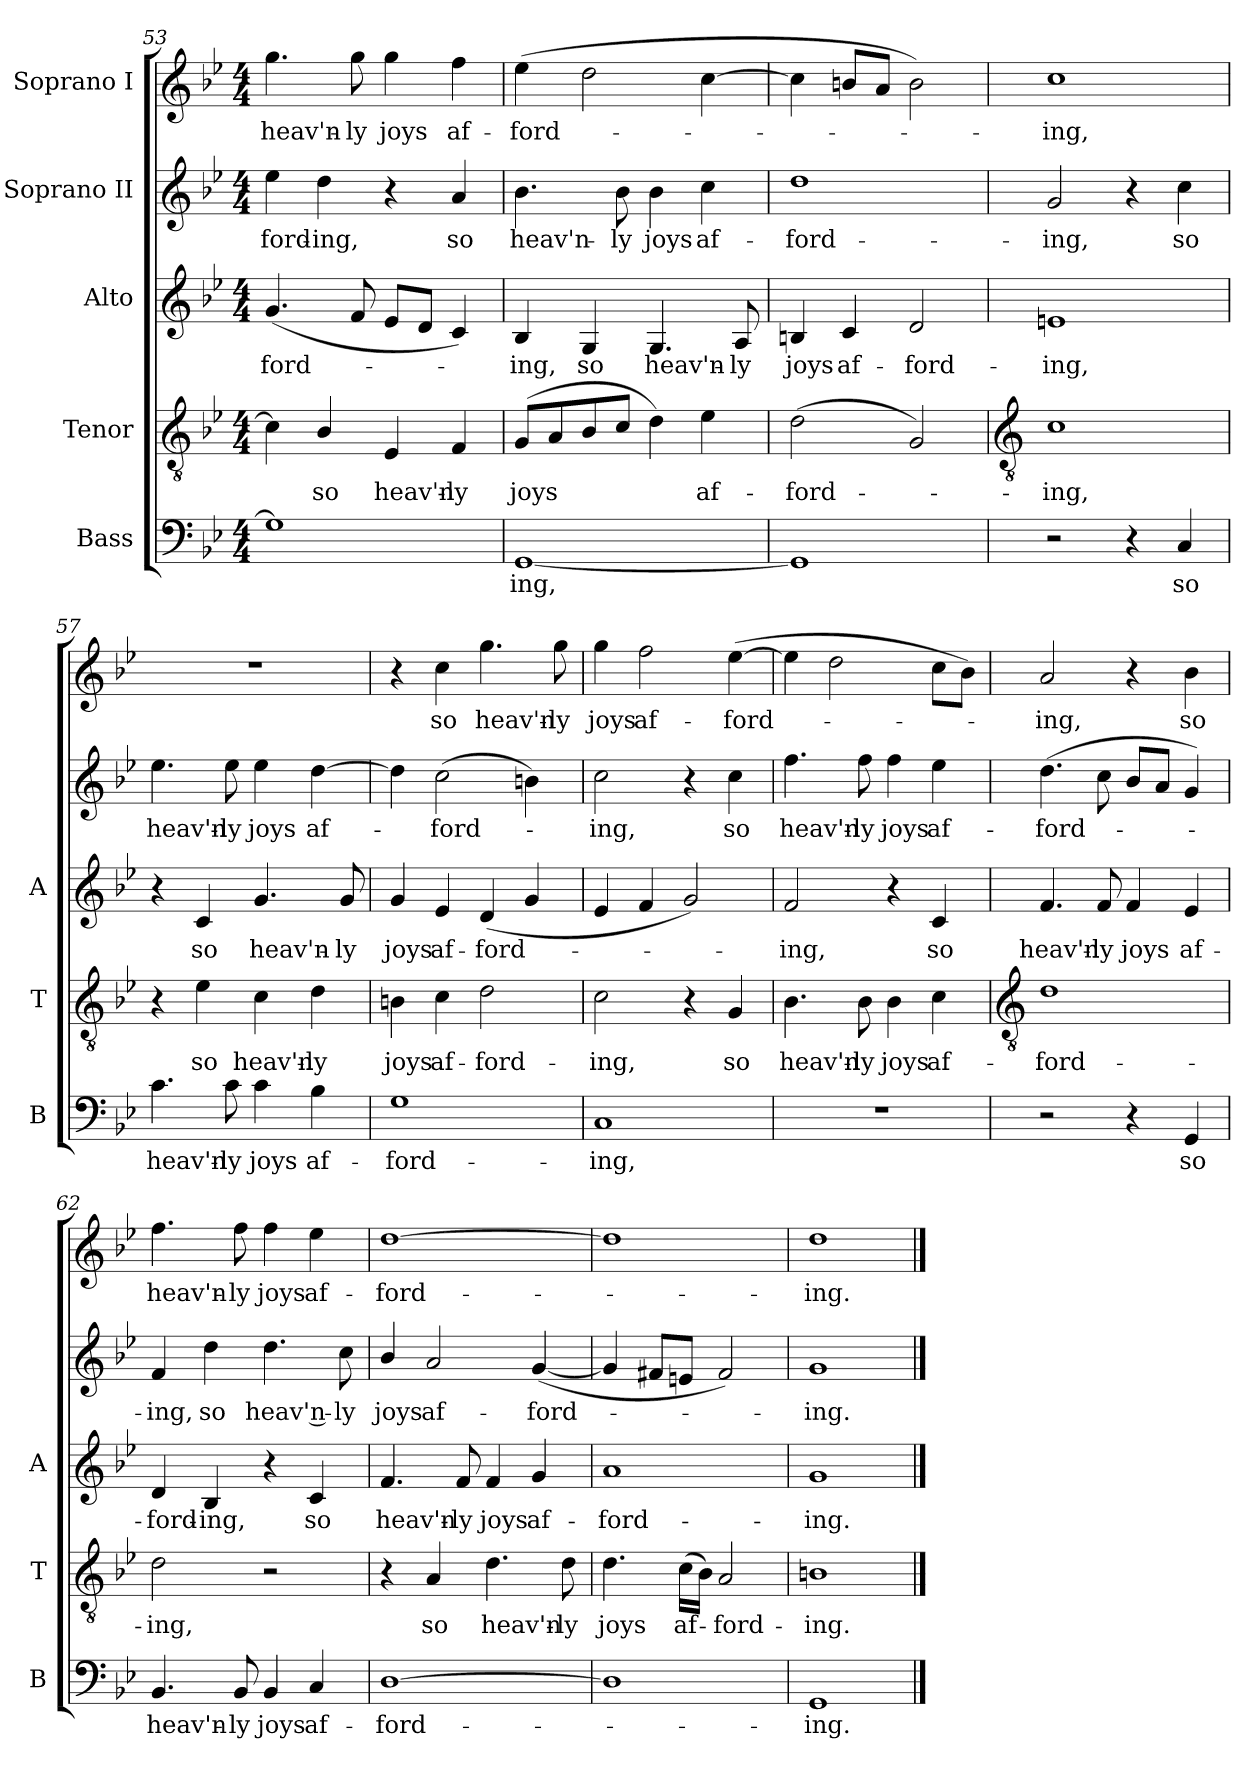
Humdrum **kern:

**kern	**text	**kern	**text	**kern	**text	**kern	**text	**kern	**text
*part5	*part5	*part4	*part4	*part3	*part3	*part2	*part2	*part1	*part1
*staff5	*staff5	*staff4	*staff4	*staff3	*staff3	*staff2	*staff2	*staff1	*staff1
*I"Bass	*	*I"Tenor	*	*I"Alto	*	*I"Soprano II	*	*I"Soprano I	*
*I'B	*	*I'T	*	*I'A	*	*	*	*	*
*clefF4	*	*clefGv2	*	*clefG2	*	*clefG2	*	*clefG2	*
*k[b-e-]	*	*k[b-e-]	*	*k[b-e-]	*	*k[b-e-]	*	*k[b-e-]	*
*B-:	*	*B-:	*	*B-:	*	*B-:	*	*B-:	*
*M4/4	*	*M4/4	*	*M4/4	*	*M4/4	*	*M4/4	*
=53	=53	=53	=53	=53	=53	=53	=53	=53	=53
!	!	!	!	!	!LO:LY:b	!	!LO:LY:b	!	!LO:LY:b
1G]	.	4c]	.	(<4.g	-ford-	4ee-	-ford-	4.gg	heav'n-
!	!	!	!LO:LY:b	!	!	!	!LO:LY:b	!	!
.	.	4B-/	so	.	.	4dd	-ing,	.	.
!	!	!	!	!	!	!	!	!	!LO:LY:b
.	.	.	.	8f	.	.	.	8gg	-ly
!	!	!	!LO:LY:b	!	!	!	!	!	!LO:LY:b
.	.	4E-	heav'n-	8e-L	.	4r	.	4gg	joys
.	.	.	.	8dJ	.	.	.	.	.
!	!	!	!LO:LY:b	!	!	!	!LO:LY:b	!	!LO:LY:b
.	.	4F	-ly	4c)	.	4a	so	4ff	af-
=54	=54	=54	=54	=54	=54	=54	=54	=54	=54
!	!LO:LY:b	!	!LO:LY:b	!	!LO:LY:b	!	!LO:LY:b	!	!LO:LY:b
[1GG	ing,	(<8GL	joys	4B-	ing,	4.b-	heav'n-	(>4ee-	-ford-
.	.	8A	.	.	.	.	.	.	.
!	!	!	!	!	!LO:LY:b	!	!	!	!
.	.	8B-	.	4G	so	.	.	2dd	.
!	!	!	!	!	!	!	!LO:LY:b	!	!
.	.	8cJ	.	.	.	8b-	-ly	.	.
!	!	!	!	!	!LO:LY:b	!	!LO:LY:b	!	!
.	.	4d)	.	4.G	heav'n-	4b-	joys	.	.
!	!	!	!LO:LY:b	!	!	!	!LO:LY:b	!	!
.	.	4e-	af-	.	.	4cc	af-	[4cc	.
!	!	!	!	!	!LO:LY:b	!	!	!	!
.	.	.	.	8A	-ly	.	.	.	.
=55	=55	=55	=55	=55	=55	=55	=55	=55	=55
!	!	!	!LO:LY:b	!	!LO:LY:b	!	!LO:LY:b	!	!
1GG]	.	(<2d	-ford-	4Bn	joys	1dd	-ford-	4cc]	.
!	!	!	!	!	!LO:LY:b	!	!	!	!
.	.	.	.	4c	af-	.	.	8bnL	.
.	.	.	.	.	.	.	.	8aJ	.
!	!	!	!	!	!LO:LY:b	!	!	!	!
.	.	2G)	.	2d	-ford-	.	.	2b)	.
!!LO:LB:g=z
=56	=56	=56	=56	=56	=56	=56	=56	=56	=56
*	*	*clefGv2	*	*	*	*	*	*	*
!	!	!	!LO:LY:b	!	!LO:LY:b	!	!LO:LY:b	!	!LO:LY:b
2r	.	1c	ing,	1en	-ing,	2g	-ing,	1cc	ing,
4r	.	.	.	.	.	4r	.	.	.
!	!LO:LY:b	!	!	!	!	!	!LO:LY:b	!	!
4C	so	.	.	.	.	4cc	so	.	.
=57	=57	=57	=57	=57	=57	=57	=57	=57	=57
!	!LO:LY:b	!	!	!	!	!	!LO:LY:b	!	!
4.c	heav'n-	4r	.	4r	.	4.ee-	heav'n-	1r	.
!	!	!	!LO:LY:b	!	!LO:LY:b	!	!	!	!
.	.	4e-	so	4c	so	.	.	.	.
!	!LO:LY:b	!	!	!	!	!	!LO:LY:b	!	!
8c	-ly	.	.	.	.	8ee-	-ly	.	.
!	!LO:LY:b	!	!LO:LY:b	!	!LO:LY:b	!	!LO:LY:b	!	!
4c	joys	4c	heav'n-	4.g	heav'n-	4ee-	joys	.	.
!	!LO:LY:b	!	!LO:LY:b	!	!	!	!LO:LY:b	!	!
4B-	af-	4d	-ly	.	.	[4dd	af-	.	.
!	!	!	!	!	!LO:LY:b	!	!	!	!
.	.	.	.	8g	-ly	.	.	.	.
=58	=58	=58	=58	=58	=58	=58	=58	=58	=58
!	!LO:LY:b	!	!LO:LY:b	!	!LO:LY:b	!	!	!	!
1G	-ford-	4Bn	joys	4g	joys	4dd]	.	4r	.
!	!	!	!LO:LY:b	!	!LO:LY:b	!	!LO:LY:b	!	!LO:LY:b
.	.	4c	af-	4e-	af-	(>2cc	ford-	4cc	so
!	!	!	!LO:LY:b	!	!LO:LY:b	!	!	!	!LO:LY:b
.	.	2d	-ford-	(<4d	-ford-	.	.	4.gg	heav'n-
.	.	.	.	4g	.	4bn)	.	.	.
!	!	!	!	!	!	!	!	!	!LO:LY:b
.	.	.	.	.	.	.	.	8gg	-ly
=59	=59	=59	=59	=59	=59	=59	=59	=59	=59
!	!LO:LY:b	!	!LO:LY:b	!	!	!	!LO:LY:b	!	!LO:LY:b
1C	-ing,	2c	-ing,	4e-	.	2cc	ing,	4gg	joys
!	!	!	!	!	!	!	!	!	!LO:LY:b
.	.	.	.	4f	.	.	.	2ff	af-
.	.	4r	.	2g)	.	4r	.	.	.
!	!	!	!LO:LY:b	!	!	!	!LO:LY:b	!	!LO:LY:b
.	.	4G	so	.	.	4cc	so	(>[4ee-	-ford-
=60	=60	=60	=60	=60	=60	=60	=60	=60	=60
!	!	!	!LO:LY:b	!	!LO:LY:b	!	!LO:LY:b	!	!
1r	.	4.B-	heav'n-	2f	ing,	4.ff	heav'n-	4ee-]	.
.	.	.	.	.	.	.	.	2dd	.
!	!	!	!LO:LY:b	!	!	!	!LO:LY:b	!	!
.	.	8B-	-ly	.	.	8ff	-ly	.	.
!	!	!	!LO:LY:b	!	!	!	!LO:LY:b	!	!
.	.	4B-	joys	4r	.	4ff	joys	.	.
!	!	!	!LO:LY:b	!	!LO:LY:b	!	!LO:LY:b	!	!
.	.	4c	af-	4c	so	4ee-	af-	8ccL	.
.	.	.	.	.	.	.	.	8b-J)	.
!!LO:LB:g=z
=61	=61	=61	=61	=61	=61	=61	=61	=61	=61
*	*	*clefGv2	*	*	*	*	*	*	*
!	!	!	!LO:LY:b	!	!LO:LY:b	!	!LO:LY:b	!	!LO:LY:b
2r	.	1d	-ford-	4.f	heav'n-	(<4.dd	-ford-	2a	ing,
!	!	!	!	!	!LO:LY:b	!	!	!	!
.	.	.	.	8f	-ly	8cc	.	.	.
!	!	!	!	!	!LO:LY:b	!	!	!	!
4r	.	.	.	4f	joys	8b-L	.	4r	.
.	.	.	.	.	.	8aJ	.	.	.
!	!LO:LY:b	!	!	!	!LO:LY:b	!	!	!	!LO:LY:b
4GG	so	.	.	4e-	af-	4g)	.	4b-	so
=62	=62	=62	=62	=62	=62	=62	=62	=62	=62
!	!LO:LY:b	!	!LO:LY:b	!	!LO:LY:b	!	!LO:LY:b	!	!LO:LY:b
4.BB-	heav'n-	2d	-ing,	4d	-ford-	4f	ing,	4.ff	heav'n-
!	!	!	!	!	!LO:LY:b	!	!LO:LY:b	!	!
.	.	.	.	4B-	-ing,	4dd	so	.	.
!	!LO:LY:b	!	!	!	!	!	!	!	!LO:LY:b
8BB-	-ly	.	.	.	.	.	.	8ff	-ly
!	!LO:LY:b	!	!	!	!	!	!LO:LY:b	!	!LO:LY:b
4BB-	joys	2r	.	4r	.	4.dd	heav' n-	4ff	joys
!	!LO:LY:b	!	!	!	!LO:LY:b	!	!	!	!LO:LY:b
4C	af-	.	.	4c	so	.	.	4ee-	af-
!	!	!	!	!	!	!	!LO:LY:b	!	!
.	.	.	.	.	.	8cc	-ly	.	.
=63	=63	=63	=63	=63	=63	=63	=63	=63	=63
!	!LO:LY:b	!	!	!	!LO:LY:b	!	!LO:LY:b	!	!LO:LY:b
[1D	-ford-	4r	.	4.f	heav'n-	4b-/	joys	[1dd	-ford-
!	!	!	!LO:LY:b	!	!	!	!LO:LY:b	!	!
.	.	4A	so	.	.	2a	af-	.	.
!	!	!	!	!	!LO:LY:b	!	!	!	!
.	.	.	.	8f	-ly	.	.	.	.
!	!	!	!LO:LY:b	!	!LO:LY:b	!	!	!	!
.	.	4.d	heav'n-	4f	joys	.	.	.	.
!	!	!	!	!	!LO:LY:b	!	!LO:LY:b	!	!
.	.	.	.	4g	af-	(<[4g	-ford-	.	.
!	!	!	!LO:LY:b	!	!	!	!	!	!
.	.	8d	-ly	.	.	.	.	.	.
=64	=64	=64	=64	=64	=64	=64	=64	=64	=64
!	!	!	!LO:LY:b	!	!LO:LY:b	!	!	!	!
1D]	.	4.d	joys	1a	-ford-	4g]	.	1dd]	.
.	.	.	.	.	.	8f#XL	.	.	.
!	!	!	!LO:LY:b	!	!	!	!	!	!
.	.	(>16cLL	af-	.	.	8enJ	.	.	.
.	.	16B-JJ)	.	.	.	.	.	.	.
!	!	!	!LO:LY:b	!	!	!	!	!	!
.	.	2A	ford-	.	.	2f#)	.	.	.
=65	=65	=65	=65	=65	=65	=65	=65	=65	=65
!	!LO:LY:b	!	!LO:LY:b	!	!LO:LY:b	!	!LO:LY:b	!	!LO:LY:b
1GG	ing.	1Bn	-ing.	1g	-ing.	1g	ing.	1dd	ing.
==	==	==	==	==	==	==	==	==	==
*-	*-	*-	*-	*-	*-	*-	*-	*-	*-
